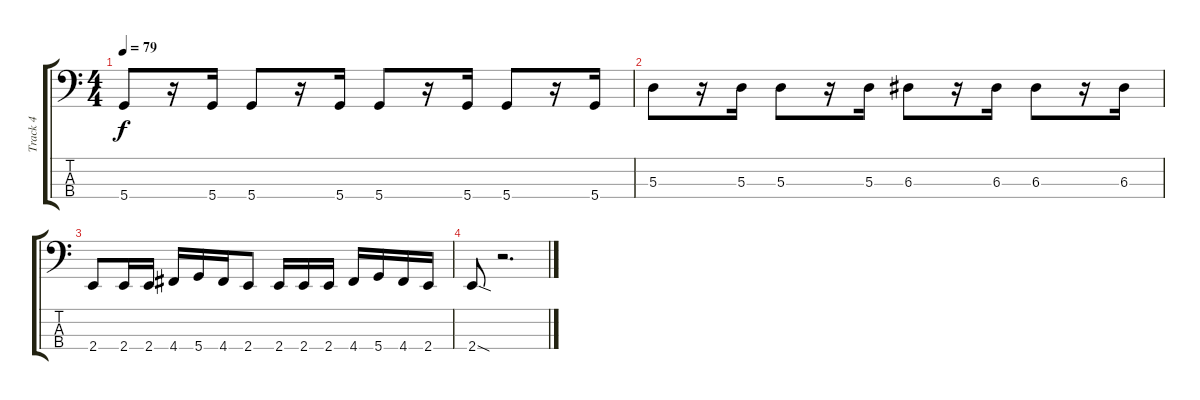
\track ("Track 4" "Track 4") {instrument electricbassfinger}
\staff {score tabs}
\tuning (G2 D2 A1 D1) {hide}
\ts (4 4)
\tempo 79
\clef f4
\ks c
5.4.8{dy f} r.16 5.4.16 5.4.8 r.16 5.4.16 5.4.8 r.16 5.4.16 5.4.8 r.16 5.4.16 |
5.3.8 r.16 5.3.16 5.3.8 r.16 5.3.16 6.3.8 r.16 6.3.16 6.3.8 r.16 6.3.16 |
2.4.8 2.4.16 2.4.16 4.4.16 5.4.16 4.4.16 2.4.8 2.4.16 2.4.16 2.4.16 4.4.16 5.4.16 4.4.16 2.4.16 |
2.4{sod}.8 r.2{d}
